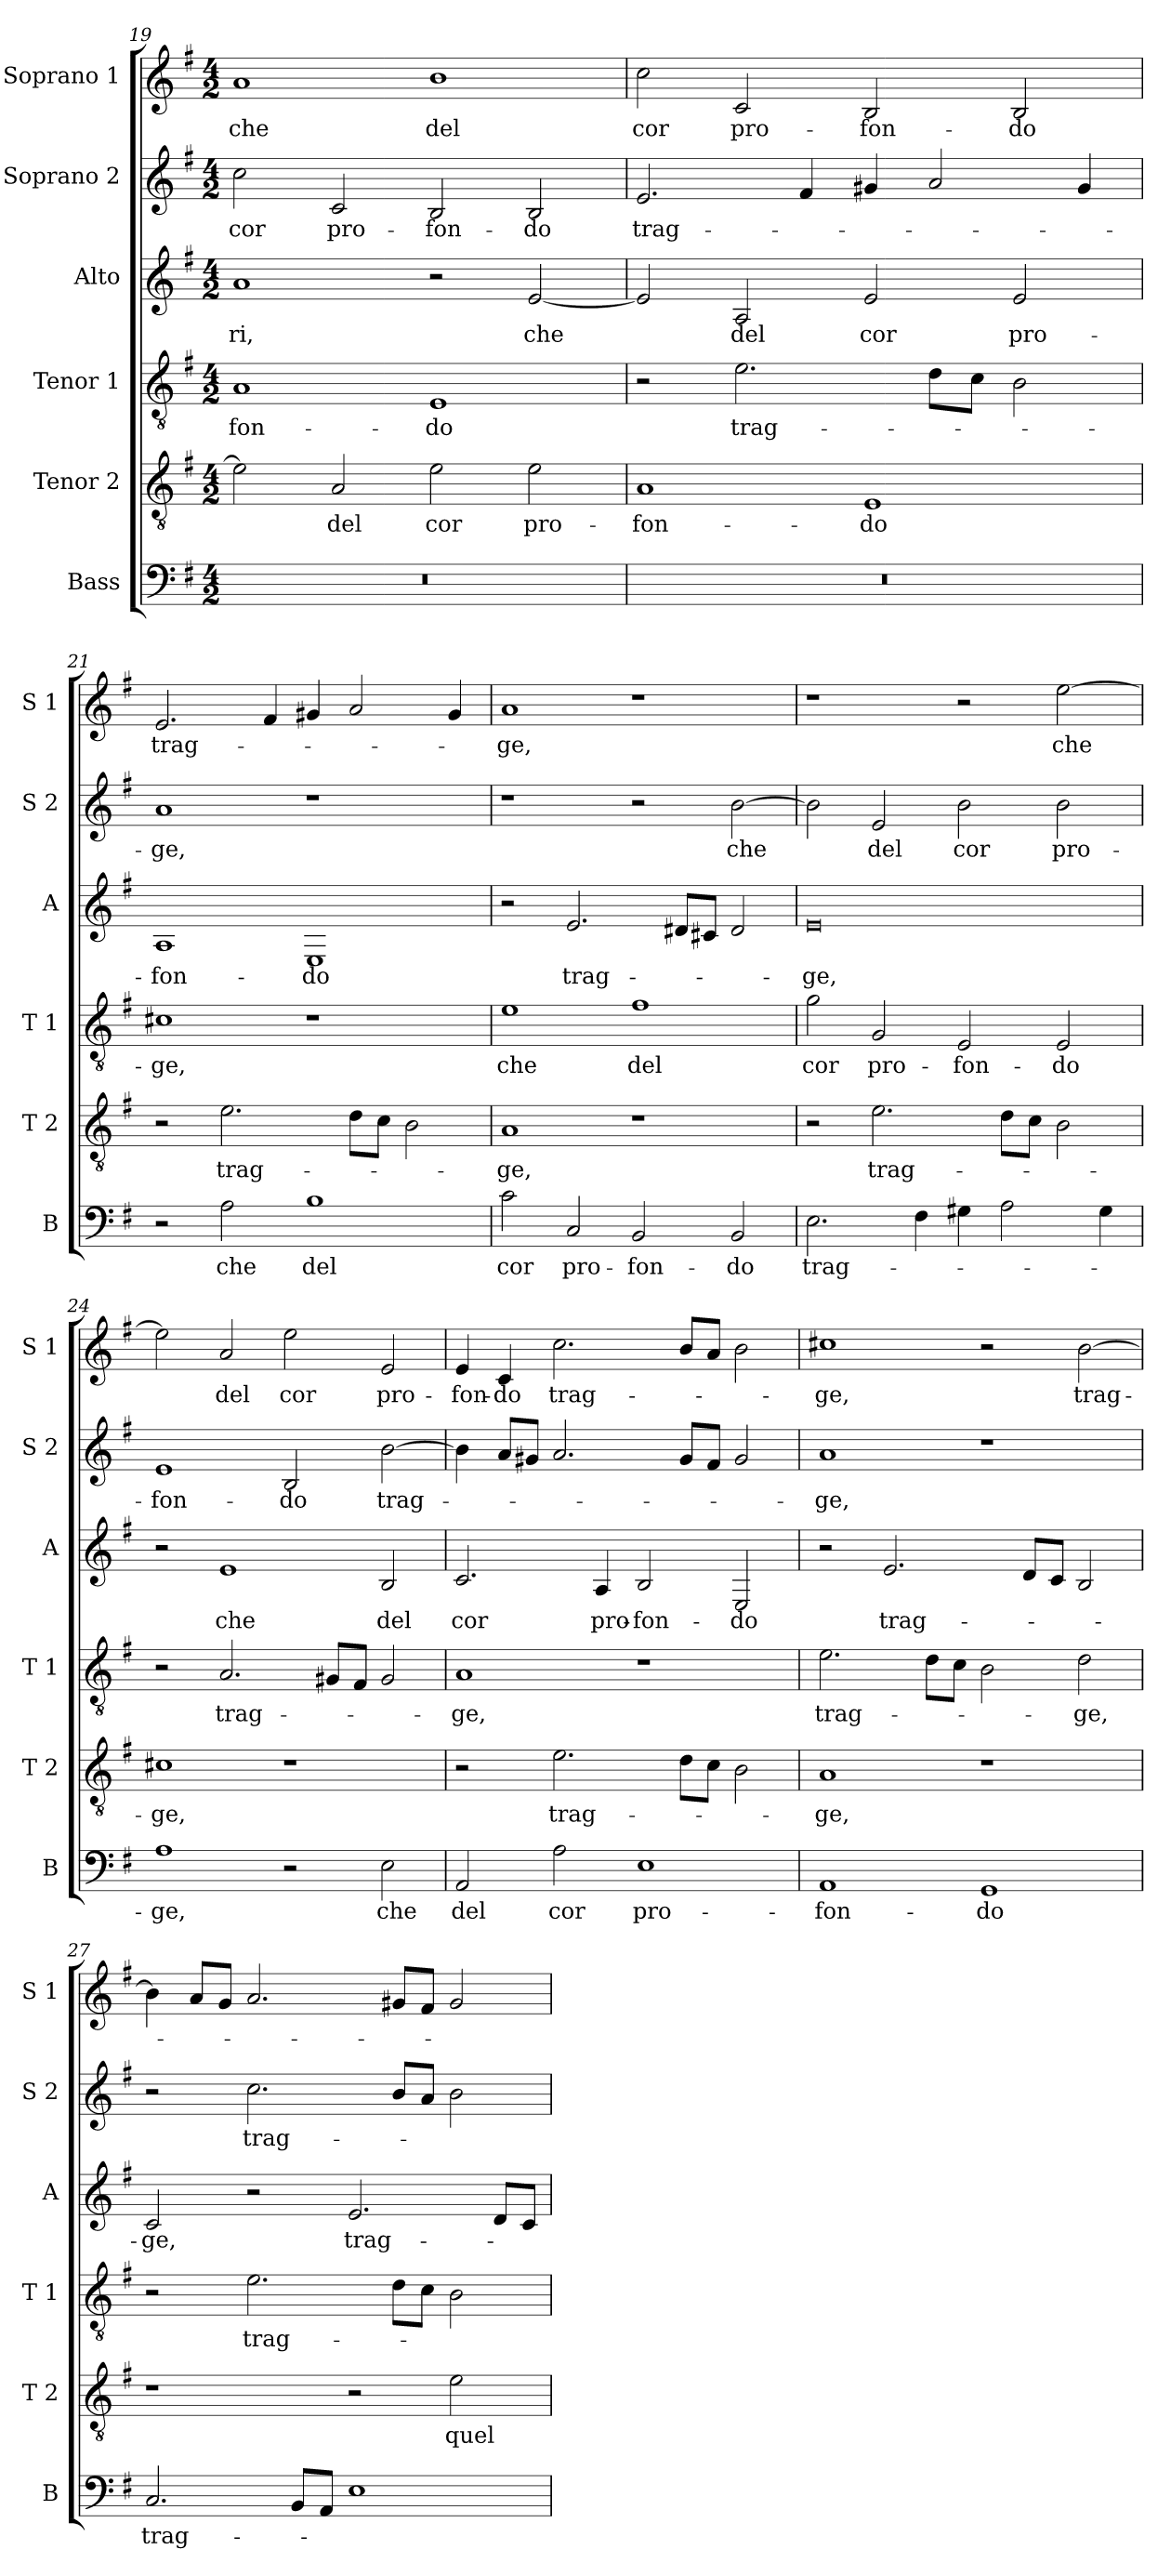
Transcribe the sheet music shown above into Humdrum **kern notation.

**kern	**text	**kern	**text	**kern	**text	**kern	**text	**kern	**text	**kern	**text
*part6	*part6	*part5	*part5	*part4	*part4	*part3	*part3	*part2	*part2	*part1	*part1
*staff6	*staff6	*staff5	*staff5	*staff4	*staff4	*staff3	*staff3	*staff2	*staff2	*staff1	*staff1
*I"Bass	*	*I"Tenor 2	*	*I"Tenor 1	*	*I"Alto	*	*I"Soprano 2	*	*I"Soprano 1	*
*I'B	*	*I'T 2	*	*I'T 1	*	*I'A	*	*I'S 2	*	*I'S 1	*
*clefF4	*	*clefGv2	*	*clefGv2	*	*clefG2	*	*clefG2	*	*clefG2	*
*k[f#]	*	*k[f#]	*	*k[f#]	*	*k[f#]	*	*k[f#]	*	*k[f#]	*
*G:	*	*G:	*	*G:	*	*G:	*	*G:	*	*G:	*
*M4/2	*	*M4/2	*	*M4/2	*	*M4/2	*	*M4/2	*	*M4/2	*
=19	=19	=19	=19	=19	=19	=19	=19	=19	=19	=19	=19
!	!	!	!	!	!LO:LY:b	!	!LO:LY:b	!	!LO:LY:b	!	!LO:LY:b
0r	.	2e\]	.	1A	-fon-	1a	-ri,	2cc\	cor	1a	che
!	!	!	!LO:LY:b	!	!	!	!	!	!LO:LY:b	!	!
.	.	2A/	del	.	.	.	.	2c/	pro-	.	.
!	!	!	!LO:LY:b	!	!LO:LY:b	!	!	!	!LO:LY:b	!	!LO:LY:b
.	.	2e\	cor	1E	-do	2r	.	2B/	-fon-	1b	del
!	!	!	!LO:LY:b	!	!	!	!LO:LY:b	!	!LO:LY:b	!	!
.	.	2e\	pro-	.	.	[2e/	che	2B/	-do	.	.
!!LO:LB:g=z
=20	=20	=20	=20	=20	=20	=20	=20	=20	=20	=20	=20
!	!	!	!LO:LY:b	!	!	!	!	!	!LO:LY:b	!	!LO:LY:b
0r	.	1A	-fon-	2r	.	2e/]	.	2.e/	trag-	2cc\	cor
!	!	!	!	!	!LO:LY:b	!	!LO:LY:b	!	!	!	!LO:LY:b
.	.	.	.	2.e\	trag-	2A/	del	.	.	2c/	pro-
.	.	.	.	.	.	.	.	4f#/	.	.	.
!	!	!	!LO:LY:b	!	!	!	!LO:LY:b	!	!	!	!LO:LY:b
.	.	1E	-do	.	.	2e/	cor	4g#X/	.	2B/	-fon-
.	.	.	.	8d\L	.	.	.	2a/	.	.	.
.	.	.	.	8c\J	.	.	.	.	.	.	.
!	!	!	!	!	!	!	!LO:LY:b	!	!	!	!LO:LY:b
.	.	.	.	2B\	.	2e/	pro-	.	.	2B/	-do
.	.	.	.	.	.	.	.	4g#/	.	.	.
=21	=21	=21	=21	=21	=21	=21	=21	=21	=21	=21	=21
!	!	!	!	!	!LO:LY:b	!	!LO:LY:b	!	!LO:LY:b	!	!LO:LY:b
2r	.	2r	.	1c#X	-ge,	1A	-fon-	1a	-ge,	2.e/	trag-
!	!LO:LY:b	!	!LO:LY:b	!	!	!	!	!	!	!	!
2A\	che	2.e\	trag-	.	.	.	.	.	.	.	.
.	.	.	.	.	.	.	.	.	.	4f#/	.
!	!LO:LY:b	!	!	!	!	!	!LO:LY:b	!	!	!	!
1B	del	.	.	1r	.	1E	-do	1r	.	4g#X/	.
.	.	8d\L	.	.	.	.	.	.	.	2a/	.
.	.	8c\J	.	.	.	.	.	.	.	.	.
.	.	2B\	.	.	.	.	.	.	.	.	.
.	.	.	.	.	.	.	.	.	.	4g#/	.
=22	=22	=22	=22	=22	=22	=22	=22	=22	=22	=22	=22
!	!LO:LY:b	!	!LO:LY:b	!	!LO:LY:b	!	!	!	!	!	!LO:LY:b
2c\	cor	1A	-ge,	1e	che	2r	.	1r	.	1a	-ge,
!	!LO:LY:b	!	!	!	!	!	!LO:LY:b	!	!	!	!
2C/	pro-	.	.	.	.	2.e/	trag-	.	.	.	.
!	!LO:LY:b	!	!	!	!LO:LY:b	!	!	!	!	!	!
2BB/	-fon-	1r	.	1f#	del	.	.	2r	.	1r	.
.	.	.	.	.	.	8d#X/L	.	.	.	.	.
.	.	.	.	.	.	8c#X/J	.	.	.	.	.
!	!LO:LY:b	!	!	!	!	!	!	!	!LO:LY:b	!	!
2BB/	-do	.	.	.	.	2d#/	.	[2b\	che	.	.
!!LO:PB:g=z
=23	=23	=23	=23	=23	=23	=23	=23	=23	=23	=23	=23
!	!LO:LY:b	!	!	!	!LO:LY:b	!	!LO:LY:b	!	!	!	!
2.E\	trag-	2r	.	2g\	cor	0e	-ge,	2b\]	.	1r	.
!	!	!	!LO:LY:b	!	!LO:LY:b	!	!	!	!LO:LY:b	!	!
.	.	2.e\	trag-	2G/	pro-	.	.	2e/	del	.	.
4F#\	.	.	.	.	.	.	.	.	.	.	.
!	!	!	!	!	!LO:LY:b	!	!	!	!LO:LY:b	!	!
4G#X\	.	.	.	2E/	-fon-	.	.	2b\	cor	2r	.
2A\	.	8d\L	.	.	.	.	.	.	.	.	.
.	.	8c\J	.	.	.	.	.	.	.	.	.
!	!	!	!	!	!LO:LY:b	!	!	!	!LO:LY:b	!	!LO:LY:b
.	.	2B\	.	2E/	-do	.	.	2b\	pro-	[2ee\	che
4G#\	.	.	.	.	.	.	.	.	.	.	.
=24	=24	=24	=24	=24	=24	=24	=24	=24	=24	=24	=24
!	!LO:LY:b	!	!LO:LY:b	!	!	!	!	!	!LO:LY:b	!	!
1A	-ge,	1c#X	-ge,	2r	.	2r	.	1e	-fon-	2ee\]	.
!	!	!	!	!	!LO:LY:b	!	!LO:LY:b	!	!	!	!LO:LY:b
.	.	.	.	2.A/	trag-	1e	che	.	.	2a/	del
!	!	!	!	!	!	!	!	!	!LO:LY:b	!	!LO:LY:b
2r	.	1r	.	.	.	.	.	2B/	-do	2ee\	cor
.	.	.	.	8G#X/L	.	.	.	.	.	.	.
.	.	.	.	8F#/J	.	.	.	.	.	.	.
!	!LO:LY:b	!	!	!	!	!	!LO:LY:b	!	!LO:LY:b	!	!LO:LY:b
2E\	che	.	.	2G#/	.	2B/	del	[2b\	trag-	2e/	pro-
=25	=25	=25	=25	=25	=25	=25	=25	=25	=25	=25	=25
!	!LO:LY:b	!	!	!	!LO:LY:b	!	!LO:LY:b	!	!	!	!LO:LY:b
2AA/	del	2r	.	1A	-ge,	2.c/	cor	4b\]	.	4e/	-fon-
!	!	!	!	!	!	!	!	!	!	!	!LO:LY:b
.	.	.	.	.	.	.	.	8a/L	.	4c/	-do
.	.	.	.	.	.	.	.	8g#X/J	.	.	.
!	!LO:LY:b	!	!LO:LY:b	!	!	!	!	!	!	!	!LO:LY:b
2A\	cor	2.e\	trag-	.	.	.	.	2.a/	.	2.cc\	trag-
!	!	!	!	!	!	!	!LO:LY:b	!	!	!	!
.	.	.	.	.	.	4A/	pro-	.	.	.	.
!	!LO:LY:b	!	!	!	!	!	!LO:LY:b	!	!	!	!
1E	pro-	.	.	1r	.	2B/	-fon-	.	.	.	.
.	.	8d\L	.	.	.	.	.	8g#/L	.	8b/L	.
.	.	8c\J	.	.	.	.	.	8f#/J	.	8a/J	.
!	!	!	!	!	!	!	!LO:LY:b	!	!	!	!
.	.	2B\	.	.	.	2E/	-do	2g#/	.	2b\	.
!!LO:LB:g=z
=26	=26	=26	=26	=26	=26	=26	=26	=26	=26	=26	=26
!	!LO:LY:b	!	!LO:LY:b	!	!LO:LY:b	!	!	!	!LO:LY:b	!	!LO:LY:b
1AA	-fon-	1A	-ge,	2.e\	trag-	2r	.	1a	-ge,	1cc#X	-ge,
!	!	!	!	!	!	!	!LO:LY:b	!	!	!	!
.	.	.	.	.	.	2.e/	trag-	.	.	.	.
.	.	.	.	8d\L	.	.	.	.	.	.	.
.	.	.	.	8c\J	.	.	.	.	.	.	.
!	!LO:LY:b	!	!	!	!	!	!	!	!	!	!
1GG	-do	1r	.	2B\	.	.	.	1r	.	2r	.
.	.	.	.	.	.	8d/L	.	.	.	.	.
.	.	.	.	.	.	8c/J	.	.	.	.	.
!	!	!	!	!	!LO:LY:b	!	!	!	!	!	!LO:LY:b
.	.	.	.	2d\	-ge,	2B/	.	.	.	[2b\	trag-
=27	=27	=27	=27	=27	=27	=27	=27	=27	=27	=27	=27
!	!LO:LY:b	!	!	!	!	!	!LO:LY:b	!	!	!	!
2.C/	trag-	1r	.	2r	.	2c/	-ge,	2r	.	4b\]	.
.	.	.	.	.	.	.	.	.	.	8a/L	.
.	.	.	.	.	.	.	.	.	.	8g/J	.
!	!	!	!	!	!LO:LY:b	!	!	!	!LO:LY:b	!	!
.	.	.	.	2.e\	trag-	2r	.	2.cc\	trag-	2.a/	.
8BB/L	.	.	.	.	.	.	.	.	.	.	.
8AA/J	.	.	.	.	.	.	.	.	.	.	.
!	!	!	!	!	!	!	!LO:LY:b	!	!	!	!
1E	.	2r	.	.	.	2.e/	trag-	.	.	.	.
.	.	.	.	8d\L	.	.	.	8b/L	.	8g#X/L	.
.	.	.	.	8c\J	.	.	.	8a/J	.	8f#/J	.
!	!	!	!LO:LY:b	!	!	!	!	!	!	!	!
.	.	2e\	quel-	2B\	.	.	.	2b\	.	2g#/	.
.	.	.	.	.	.	8d/L	.	.	.	.	.
.	.	.	.	.	.	8c/J	.	.	.	.	.
=	=	=	=	=	=	=	=	=	=	=	=
*-	*-	*-	*-	*-	*-	*-	*-	*-	*-	*-	*-
